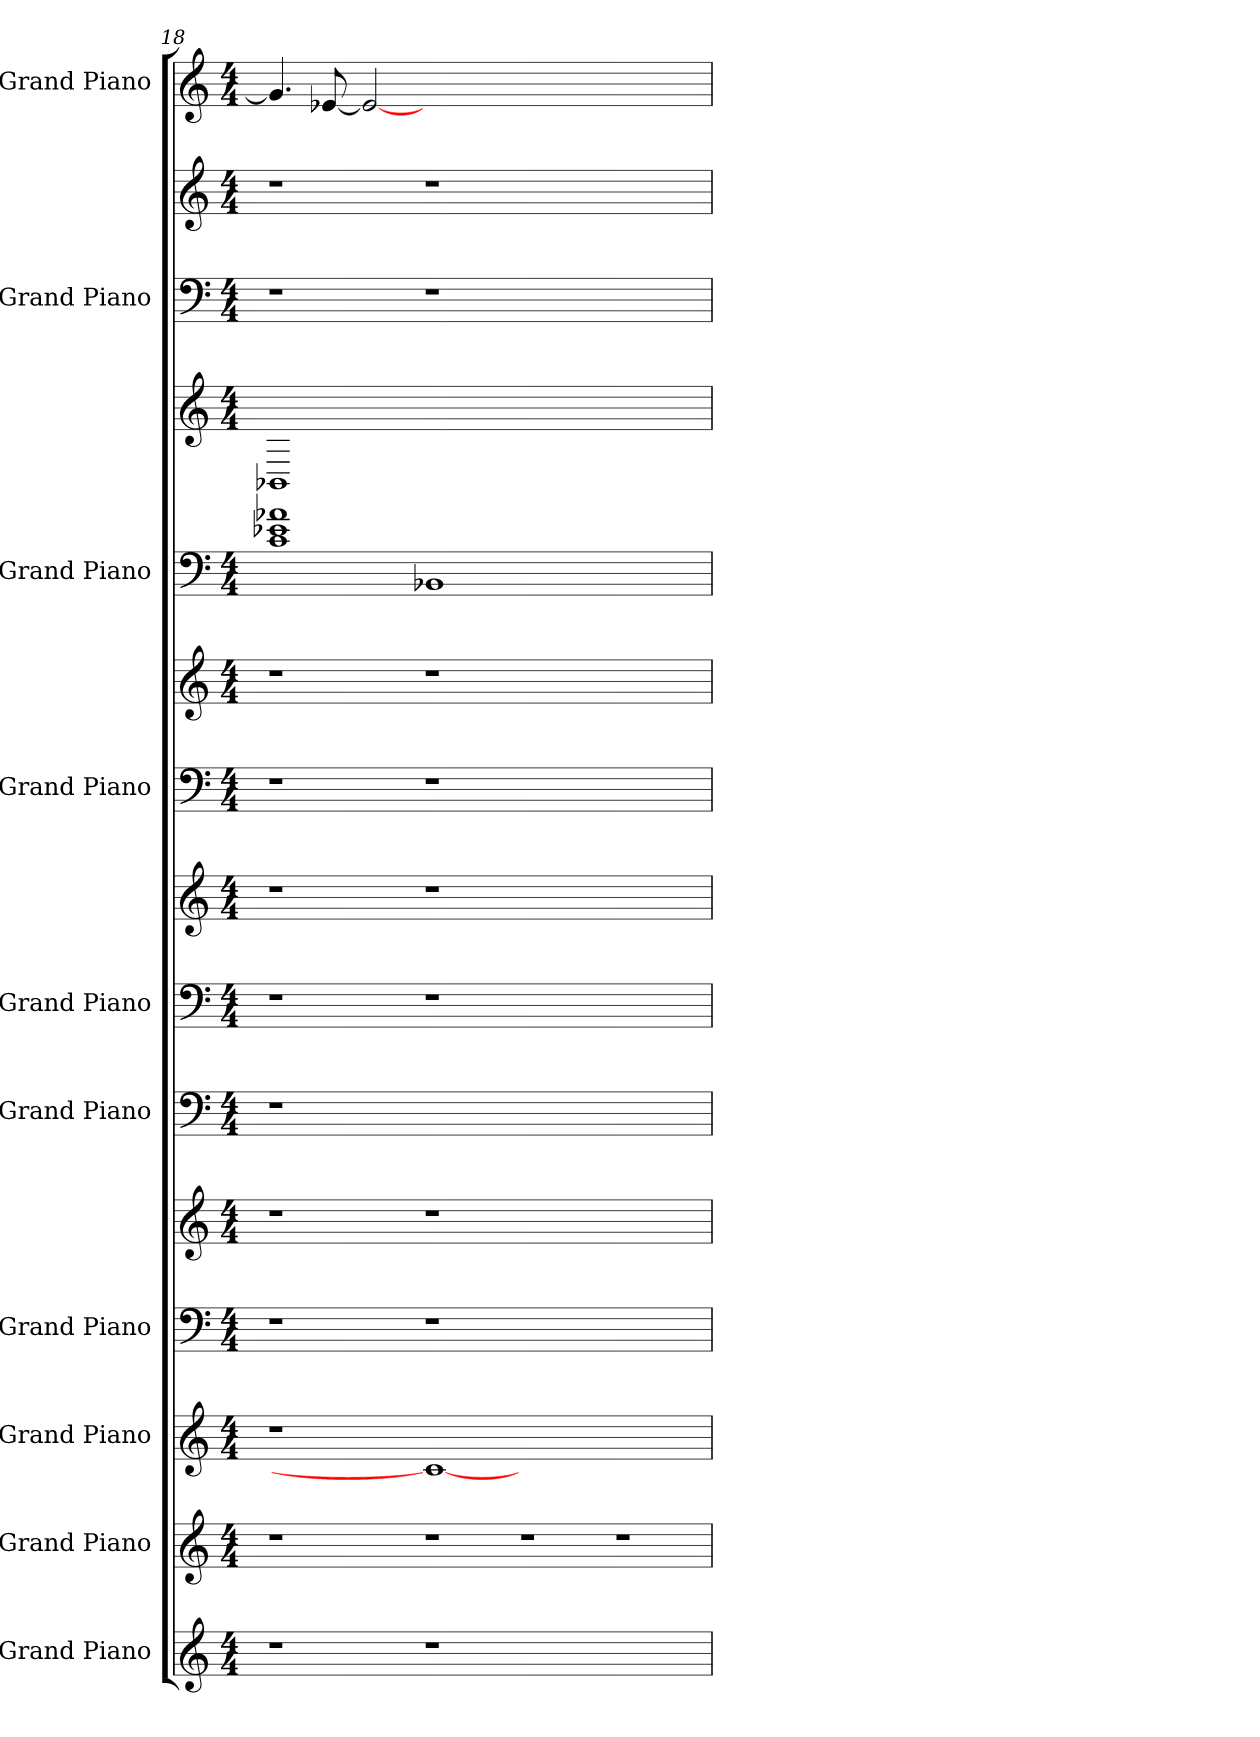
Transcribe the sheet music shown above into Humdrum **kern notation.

**kern	**kern	**kern	**kern	**kern	**kern	**kern	**kern	**kern	**kern	**kern	**kern	**kern	**kern	**kern
*part10	*part9	*part8	*part7	*part7	*part6	*part5	*part5	*part4	*part4	*part3	*part3	*part2	*part2	*part1
*staff15	*staff14	*staff13	*staff12	*staff11	*staff10	*staff9	*staff8	*staff7	*staff6	*staff5	*staff4	*staff3	*staff2	*staff1
*I"Grand Piano	*I"Grand Piano	*I"Grand Piano	*I"Grand Piano	*	*I"Grand Piano	*I"Grand Piano	*	*I"Grand Piano	*	*I"Grand Piano	*	*I"Grand Piano	*	*I"Grand Piano
*clefG2	*clefG2	*clefG2	*clefF4	*clefG2	*clefF4	*clefF4	*clefG2	*clefF4	*clefG2	*clefF4	*clefG2	*clefF4	*clefG2	*clefG2
*k[]	*k[]	*k[]	*k[]	*k[]	*k[]	*k[]	*k[]	*k[]	*k[]	*k[]	*k[]	*k[]	*k[]	*k[]
*C:	*C:	*C:	*C:	*C:	*C:	*C:	*C:	*C:	*C:	*C:	*C:	*C:	*C:	*C:
*M4/4	*M4/4	*M4/4	*M4/4	*M4/4	*M4/4	*M4/4	*M4/4	*M4/4	*M4/4	*M4/4	*M4/4	*M4/4	*M4/4	*M4/4
=18	=18	=18	=18	=18	=18	=18	=18	=18	=18	=18	=18	=18	=18	=18
1r	1r	1r	1r	1r	1r	1r	1r	1r	1r	1c 1e-X 1a-X	1BB-X	1r	1r	4.g]
.	.	.	.	.	.	.	.	.	.	.	.	.	.	[8e-X
.	.	.	.	.	.	.	.	.	.	.	.	.	.	2e-_
1r	1r	1c_	1r	1r	0.ryy	1r	1r	1r	1r	1BB-X	0.ryy	1r	1r	0.ryy
0ryy	1r	0ryy	0ryy	0ryy	.	0ryy	0ryy	0ryy	0ryy	0ryy	.	0ryy	0ryy	.
.	1r	.	.	.	.	.	.	.	.	.	.	.	.	.
=	=	=	=	=	=	=	=	=	=	=	=	=	=	=
*-	*-	*-	*-	*-	*-	*-	*-	*-	*-	*-	*-	*-	*-	*-
